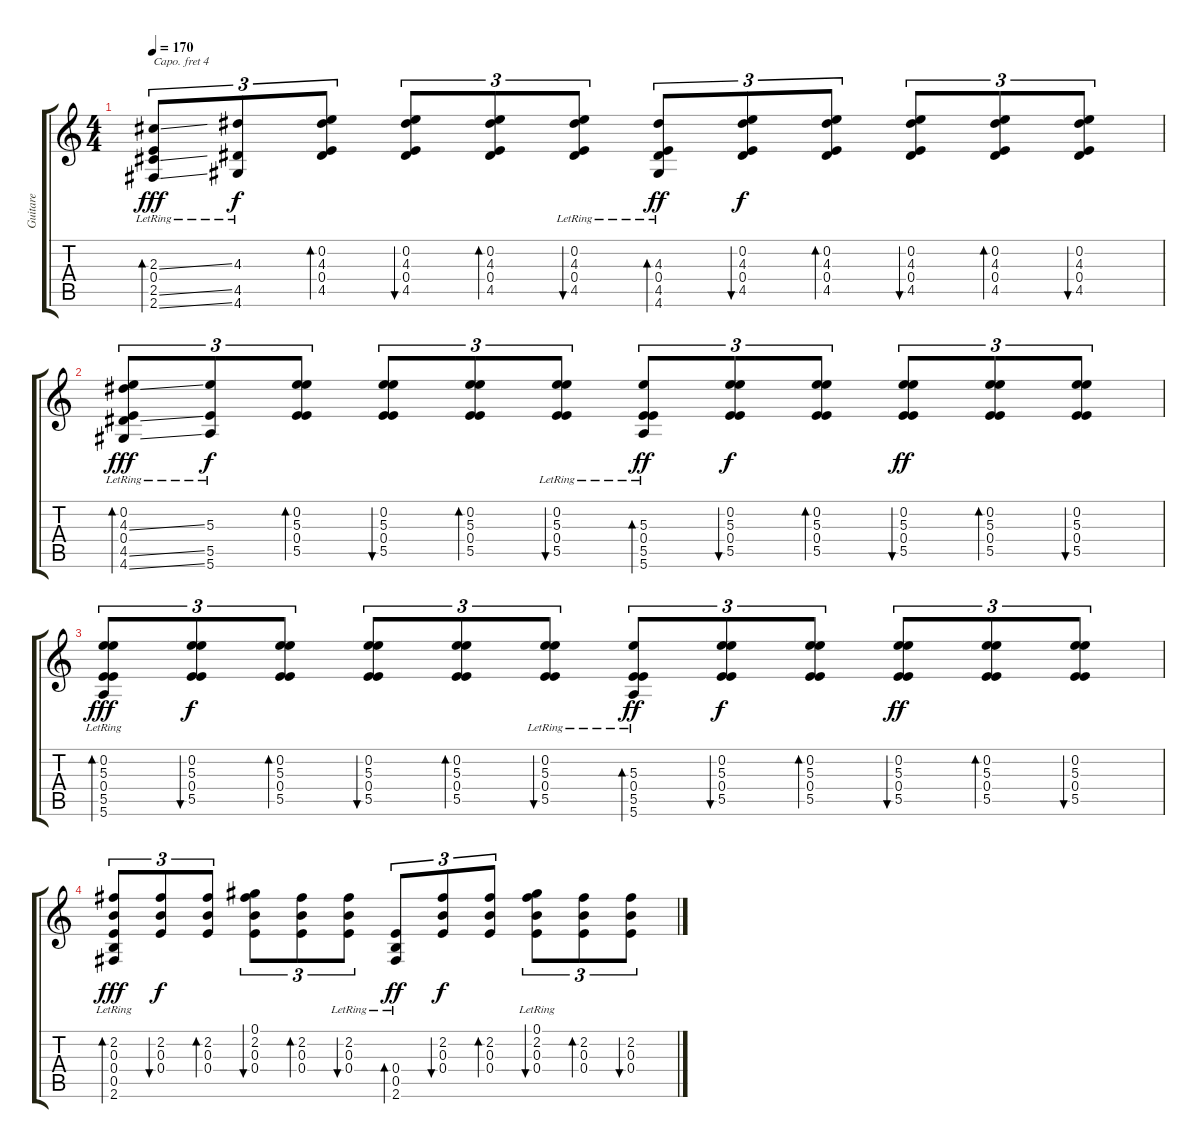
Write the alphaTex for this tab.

\track ("Guitare" "Guitare") {instrument acousticguitarsteel}
\staff {score tabs}
\capo 4
\tuning (E4 C4 G3 C3 G2 C2) {hide}
\ts (4 4)
\tempo 170
\clef g2
\ks c
(2.3{ss} 0.4{lr} 2.5{ss} 2.6{ss}).8{tu (3 2) bd 60 dy fff} (4.3 4.5 4.6{lr}).8{tu (3 2) dy f} (0.2 4.3 0.4 4.5).8{tu (3 2) bd 60} (0.2 4.3 0.4 4.5).8{tu (3 2) bu 60} (0.2 4.3 0.4 4.5).8{tu (3 2) bd 60} (0.2 4.3{lr} 0.4 4.5).8{tu (3 2) bu 60} (4.3 0.4 4.5{lr} 4.6{lr}).8{tu (3 2) bd 60 dy ff} (0.2 4.3 0.4 4.5).8{tu (3 2) bu 60 dy f} (0.2 4.3 0.4 4.5).8{tu (3 2) bd 60} (0.2 4.3 0.4 4.5).8{tu (3 2) bu 60} (0.2 4.3 0.4 4.5).8{tu (3 2) bd 60} (0.2 4.3 0.4 4.5).8{tu (3 2) bu 60} |
(0.2{lr} 4.3{ss} 0.4{lr} 4.5{ss} 4.6{ss}).8{tu (3 2) bd 60 dy fff} (5.3 5.5 5.6{lr}).8{tu (3 2) dy f} (0.2 5.3 0.4 5.5).8{tu (3 2) bd 60} (0.2 5.3 0.4 5.5).8{tu (3 2) bu 60} (0.2 5.3 0.4 5.5).8{tu (3 2) bd 60} (0.2 5.3{lr} 0.4 5.5).8{tu (3 2) bu 60} (5.3 0.4 5.5{lr} 5.6{lr}).8{tu (3 2) bd 60 dy ff} (0.2 5.3 0.4 5.5).8{tu (3 2) bu 60 dy f} (0.2 5.3 0.4 5.5).8{tu (3 2) bd 60} (0.2 5.3 0.4 5.5).8{tu (3 2) bu 60 dy ff} (0.2 5.3 0.4 5.5).8{tu (3 2) bd 60} (0.2 5.3 0.4 5.5).8{tu (3 2) bu 60} |
(0.2{lr} 5.3 0.4{lr} 5.5 5.6{lr}).8{tu (3 2) bd 60 dy fff} (0.2 5.3 0.4 5.5).8{tu (3 2) bu 60 dy f} (0.2 5.3 0.4 5.5).8{tu (3 2) bd 60} (0.2 5.3 0.4 5.5).8{tu (3 2) bu 60} (0.2 5.3 0.4 5.5).8{tu (3 2) bd 60} (0.2 5.3{lr} 0.4 5.5).8{tu (3 2) bu 60} (5.3 0.4 5.5{lr} 5.6{lr}).8{tu (3 2) bd 60 dy ff} (0.2 5.3 0.4 5.5).8{tu (3 2) bu 60 dy f} (0.2 5.3 0.4 5.5).8{tu (3 2) bd 60} (0.2 5.3 0.4 5.5).8{tu (3 2) bu 60 dy ff} (0.2 5.3 0.4 5.5).8{tu (3 2) bd 60} (0.2 5.3 0.4 5.5).8{tu (3 2) bu 60} |
(2.2 0.3 0.4 0.5{lr} 2.6{lr}).8{tu (3 2) bd 60 dy fff} (2.2 0.3 0.4).8{tu (3 2) bu 60 dy f} (2.2 0.3 0.4).8{tu (3 2) bd 60} (0.1 2.2 0.3 0.4).8{tu (3 2) bu 60} (2.2 0.3 0.4).8{tu (3 2) bd 60} (2.2 0.3{lr} 0.4).8{tu (3 2) bu 60} (0.4 0.5{lr} 2.6{lr}).8{tu (3 2) bd 60 dy ff} (2.2 0.3 0.4).8{tu (3 2) bu 60 dy f} (2.2 0.3 0.4).8{tu (3 2) bd 60} (0.1{lr} 2.2 0.3 0.4).8{tu (3 2) bu 60} (2.2 0.3 0.4).8{tu (3 2) bd 60} (2.2 0.3 0.4).8{tu (3 2) bu 60}
